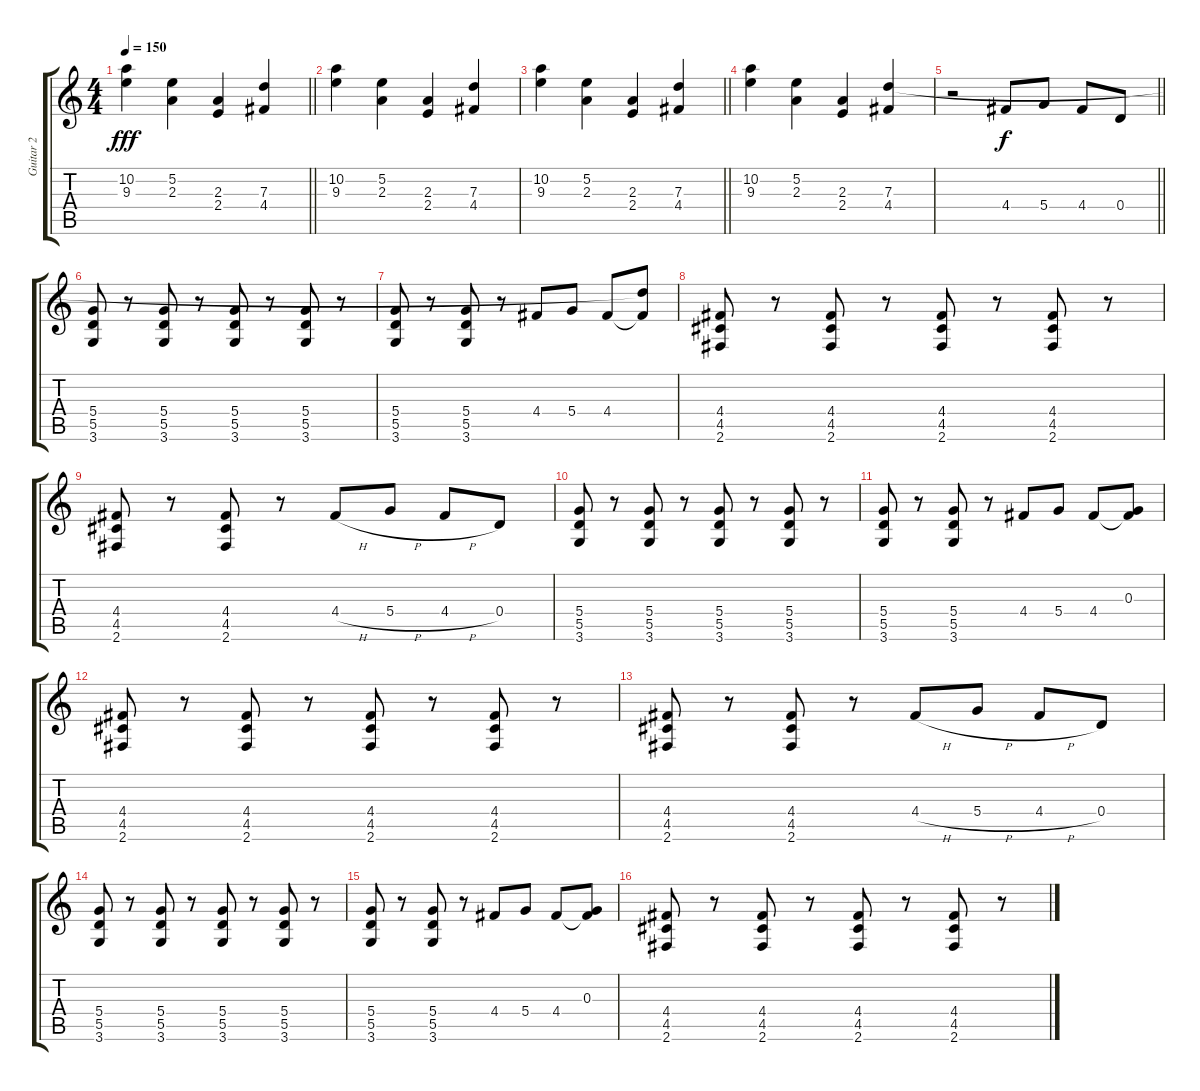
\track ("Guitar 2" "Guitar 2") {instrument distortionguitar}
\staff {score tabs}
\tuning (E4 B3 G3 D3 A2 E2) {hide}
\ts (4 4)
\tempo 150
\clef g2
\barLineRight lightlight
\ks c
(10.2 9.3).4{dy fff} (5.2 2.3).4 (2.3 2.4).4 (7.3 4.4).4 |
(10.2 9.3).4 (5.2 2.3).4 (2.3 2.4).4 (7.3 4.4).4 |
\barLineRight lightlight
(10.2 9.3).4 (5.2 2.3).4 (2.3 2.4).4 (7.3 4.4).4 |
(10.2 9.3).4 (5.2 2.3).4 (2.3 2.4).4 (7.3 4.4).4 |
\barLineRight lightlight
r.2 4.4.8{dy f} 5.4.8 4.4.8 0.4.8 |
(5.4 5.5 3.6).8 r.8 (5.4 5.5 3.6).8 r.8 (5.4 5.5 3.6).8 r.8 (5.4 5.5 3.6).8 r.8 |
(5.4 5.5 3.6).8 r.8 (5.4 5.5 3.6).8 r.8 4.4.8 5.4.8 4.4.8 (7.3{t} 4.4{t}).8 |
(4.4 4.5 2.6).8 r.8 (4.4 4.5 2.6).8 r.8 (4.4 4.5 2.6).8 r.8 (4.4 4.5 2.6).8 r.8 |
(4.4 4.5 2.6).8 r.8 (4.4 4.5 2.6).8 r.8 4.4{h}.8 5.4{h}.8 4.4{h}.8 0.4.8 |
(5.4 5.5 3.6).8 r.8 (5.4 5.5 3.6).8 r.8 (5.4 5.5 3.6).8 r.8 (5.4 5.5 3.6).8 r.8 |
(5.4 5.5 3.6).8 r.8 (5.4 5.5 3.6).8 r.8 4.4.8 5.4.8 4.4.8 (0.3 4.4{t}).8 |
(4.4 4.5 2.6).8 r.8 (4.4 4.5 2.6).8 r.8 (4.4 4.5 2.6).8 r.8 (4.4 4.5 2.6).8 r.8 |
(4.4 4.5 2.6).8 r.8 (4.4 4.5 2.6).8 r.8 4.4{h}.8 5.4{h}.8 4.4{h}.8 0.4.8 |
(5.4 5.5 3.6).8 r.8 (5.4 5.5 3.6).8 r.8 (5.4 5.5 3.6).8 r.8 (5.4 5.5 3.6).8 r.8 |
(5.4 5.5 3.6).8 r.8 (5.4 5.5 3.6).8 r.8 4.4.8 5.4.8 4.4.8 (0.3 4.4{t}).8 |
(4.4 4.5 2.6).8 r.8 (4.4 4.5 2.6).8 r.8 (4.4 4.5 2.6).8 r.8 (4.4 4.5 2.6).8 r.8
